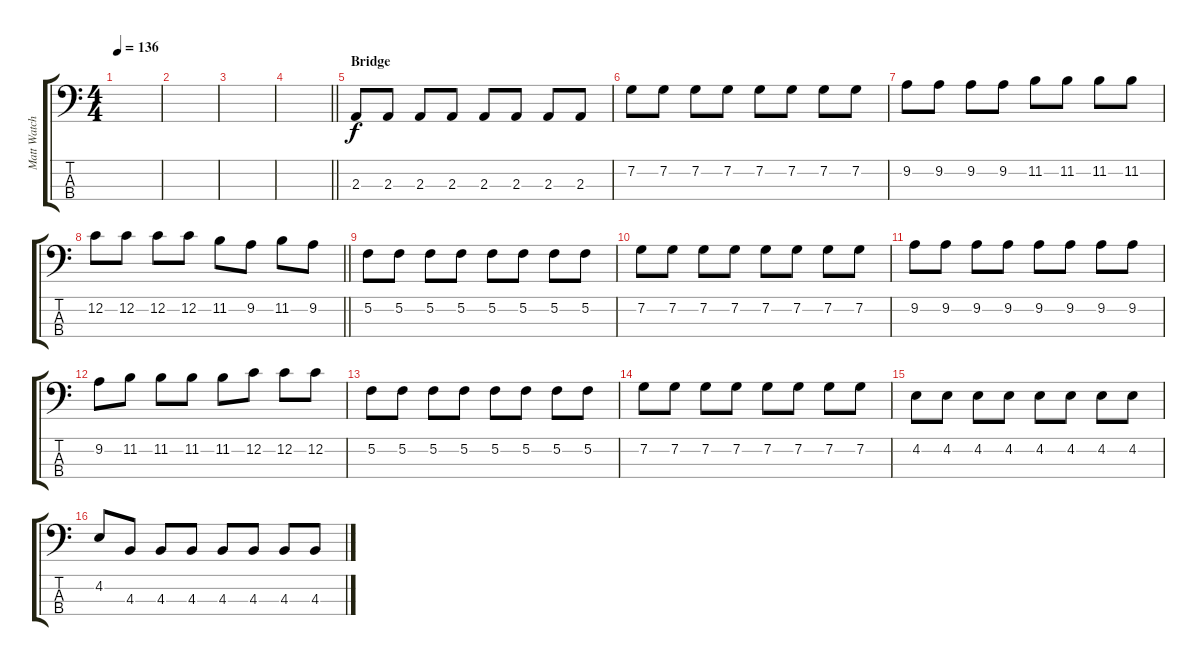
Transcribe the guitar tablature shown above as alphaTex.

\track ("Matt Watcher [Bass]" "Matt Watch") {instrument electricbassfinger}
\staff {score tabs}
\tuning (F2 C2 G1 D1) {hide}
\ts (4 4)
\tempo 136
\clef f4
\ks c
|
|
|
\barLineRight lightlight
|
\section ("" "Bridge")
2.3.8 2.3.8 2.3.8 2.3.8 2.3.8 2.3.8 2.3.8 2.3.8 |
7.2.8 7.2.8 7.2.8 7.2.8 7.2.8 7.2.8 7.2.8 7.2.8 |
9.2.8 9.2.8 9.2.8 9.2.8 11.2.8 11.2.8 11.2.8 11.2.8 |
\barLineRight lightlight
12.2.8 12.2.8 12.2.8 12.2.8 11.2.8 9.2.8 11.2.8 9.2.8 |
5.2.8 5.2.8 5.2.8 5.2.8 5.2.8 5.2.8 5.2.8 5.2.8 |
7.2.8 7.2.8 7.2.8 7.2.8 7.2.8 7.2.8 7.2.8 7.2.8 |
9.2.8 9.2.8 9.2.8 9.2.8 9.2.8 9.2.8 9.2.8 9.2.8 |
9.2.8 11.2.8 11.2.8 11.2.8 11.2.8 12.2.8 12.2.8 12.2.8 |
5.2.8 5.2.8 5.2.8 5.2.8 5.2.8 5.2.8 5.2.8 5.2.8 |
7.2.8 7.2.8 7.2.8 7.2.8 7.2.8 7.2.8 7.2.8 7.2.8 |
4.2.8 4.2.8 4.2.8 4.2.8 4.2.8 4.2.8 4.2.8 4.2.8 |
4.2.8 4.3.8 4.3.8 4.3.8 4.3.8 4.3.8 4.3.8 4.3.8
